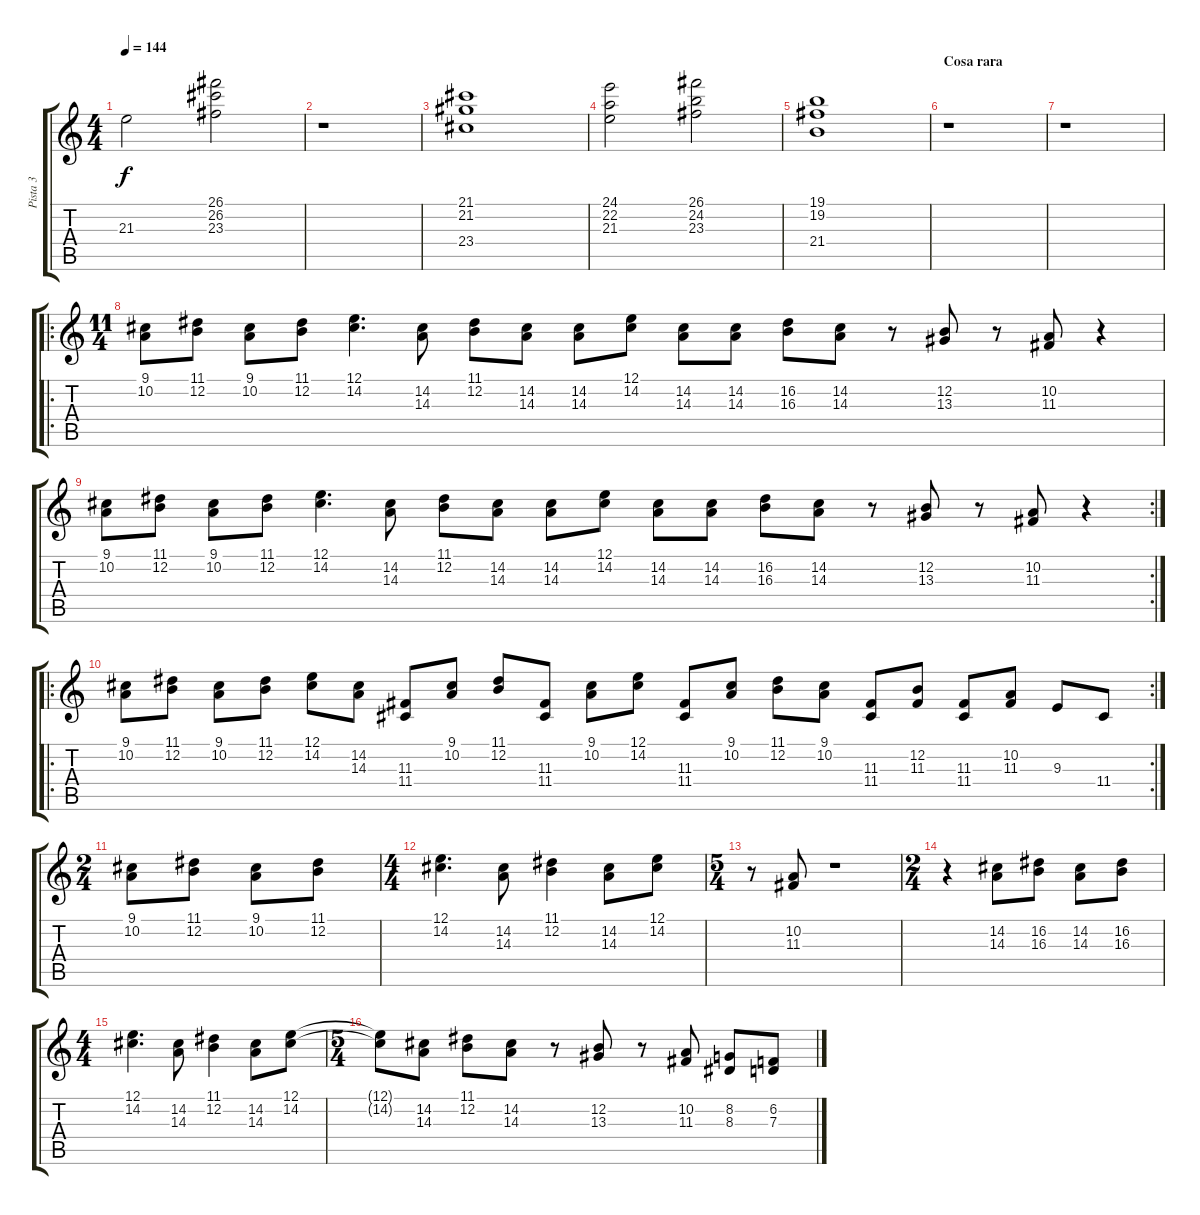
\track ("Pista 3" "Pista 3") {instrument synthstrings1}
\staff {score tabs}
\tuning (E4 B3 G3 D3 A2 E2) {hide}
\ts (4 4)
\tempo 144
\clef g2
\ks c
21.3{t}.2{dy f} (26.1 26.2 23.3).2 |
r.1 |
(21.1 21.2 23.4).1 |
(24.1 22.2 21.3).2 (26.1 24.2 23.3).2 |
(19.1 19.2 21.4).1 |
\section ("" "Cosa rara")
r.1 |
r.1 |
\ro
\ts (11 4)
(9.1 10.2).8{instrument fx5brightness} (11.1 12.2).8 (9.1 10.2).8 (11.1 12.2).8 (12.1 14.2).4{d} (14.2 14.3).8 (11.1 12.2).8 (14.2 14.3).8 (14.2 14.3).8 (12.1 14.2).8 (14.2 14.3).8 (14.2 14.3).8 (16.2 16.3).8 (14.2 14.3).8 r.8 (12.2 13.3).8 r.8 (10.2 11.3).8 r.4 |
\rc 2
(9.1 10.2).8{instrument fx5brightness} (11.1 12.2).8 (9.1 10.2).8 (11.1 12.2).8 (12.1 14.2).4{d} (14.2 14.3).8 (11.1 12.2).8 (14.2 14.3).8 (14.2 14.3).8 (12.1 14.2).8 (14.2 14.3).8 (14.2 14.3).8 (16.2 16.3).8 (14.2 14.3).8 r.8 (12.2 13.3).8 r.8 (10.2 11.3).8 r.4 |
\ro
\rc 2
(9.1 10.2).8 (11.1 12.2).8 (9.1 10.2).8 (11.1 12.2).8 (12.1 14.2).8 (14.2 14.3).8 (11.3 11.4).8 (9.1 10.2).8 (11.1 12.2).8 (11.3 11.4).8 (9.1 10.2).8 (12.1 14.2).8 (11.3 11.4).8 (9.1 10.2).8 (11.1 12.2).8 (9.1 10.2).8 (11.3 11.4).8 (12.2 11.3).8 (11.3 11.4).8 (10.2 11.3).8 9.3.8 11.4.8 |
\ts (2 4)
(9.1 10.2).8{volume 9 instrument synthstrings1} (11.1 12.2).8 (9.1 10.2).8 (11.1 12.2).8 |
\ts (4 4)
(12.1 14.2).4{d} (14.2 14.3).8 (11.1 12.2).4 (14.2 14.3).8 (12.1 14.2).8 |
\ts (5 4)
r.8 (10.2 11.3).8 r.1 |
\ts (2 4)
r.4 (14.2 14.3).8 (16.2 16.3).8 (14.2 14.3).8 (16.2 16.3).8 |
\ts (4 4)
(12.1 14.2).4{d} (14.2 14.3).8 (11.1 12.2).4 (14.2 14.3).8 (12.1 14.2).8 |
\ts (5 4)
(12.1{t} 14.2{t}).8 (14.2 14.3).8 (11.1 12.2).8 (14.2 14.3).8 r.8 (12.2 13.3).8 r.8 (10.2 11.3).8 (8.2 8.3).8 (6.2 7.3).8
